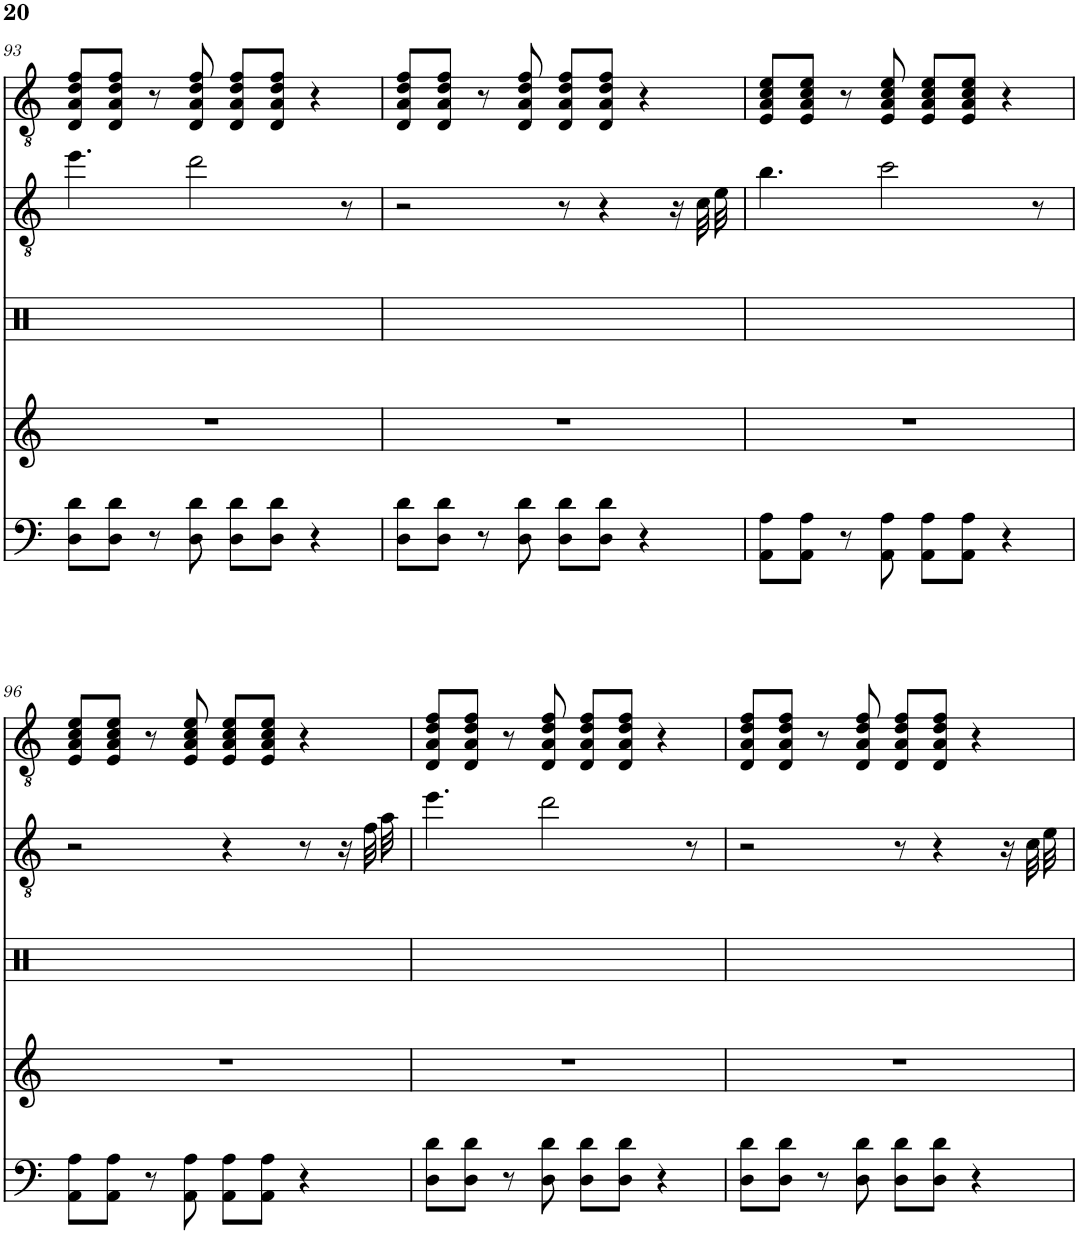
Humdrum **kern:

**kern	**kern	**kern	**kern	**kern
*part5	*part4	*part3	*part2	*part1
*staff5	*staff4	*staff3	*staff2	*staff1
*I"Voice	*I"Voice	*I"Voice	*I"Voice	*I"Voice
*I'V	*I'V	*I'V	*I'V	*I'V
!!LO:PB:g=z
*clefF4	*clefG2	*clefX	*clefGv2	*clefGv2
*k[]	*k[]	*k[]	*k[]	*k[]
*M4/4	*M4/4	*M4/4	*M4/4	*M4/4
=93	=93	=93	=93	=93
8D\ 8d\L	1r	1ryy	4.ee\	8D/ 8A/ 8d/ 8f/L
8D\ 8d\J	.	.	.	8D/ 8A/ 8d/ 8f/J
8r	.	.	.	8r
8D\ 8d\	.	.	2dd\	8D/ 8A/ 8d/ 8f/
8D\ 8d\L	.	.	.	8D/ 8A/ 8d/ 8f/L
8D\ 8d\J	.	.	.	8D/ 8A/ 8d/ 8f/J
4r	.	.	.	4r
.	.	.	8r	.
=94	=94	=94	=94	=94
8D\ 8d\L	1r	1ryy	2r	8D/ 8A/ 8d/ 8f/L
8D\ 8d\J	.	.	.	8D/ 8A/ 8d/ 8f/J
8r	.	.	.	8r
8D\ 8d\	.	.	.	8D/ 8A/ 8d/ 8f/
8D\ 8d\L	.	.	8r	8D/ 8A/ 8d/ 8f/L
8D\ 8d\J	.	.	4r	8D/ 8A/ 8d/ 8f/J
4r	.	.	.	4r
.	.	.	16r	.
.	.	.	32c\LLL	.
.	.	.	32e\JJJ	.
=95	=95	=95	=95	=95
8AA\ 8A\L	1r	1ryy	4.b\	8E/ 8A/ 8c/ 8e/L
8AA\ 8A\J	.	.	.	8E/ 8A/ 8c/ 8e/J
8r	.	.	.	8r
8AA\ 8A\	.	.	2cc\	8E/ 8A/ 8c/ 8e/
8AA\ 8A\L	.	.	.	8E/ 8A/ 8c/ 8e/L
8AA\ 8A\J	.	.	.	8E/ 8A/ 8c/ 8e/J
4r	.	.	.	4r
.	.	.	8r	.
!!LO:LB:g=z
=96	=96	=96	=96	=96
8AA\ 8A\L	1r	1ryy	2r	8E/ 8A/ 8c/ 8e/L
8AA\ 8A\J	.	.	.	8E/ 8A/ 8c/ 8e/J
8r	.	.	.	8r
8AA\ 8A\	.	.	.	8E/ 8A/ 8c/ 8e/
8AA\ 8A\L	.	.	4r	8E/ 8A/ 8c/ 8e/L
8AA\ 8A\J	.	.	.	8E/ 8A/ 8c/ 8e/J
4r	.	.	8r	4r
.	.	.	16r	.
.	.	.	32f\LLL	.
.	.	.	32a\JJJ	.
=97	=97	=97	=97	=97
8D\ 8d\L	1r	1ryy	4.ee\	8D/ 8A/ 8d/ 8f/L
8D\ 8d\J	.	.	.	8D/ 8A/ 8d/ 8f/J
8r	.	.	.	8r
8D\ 8d\	.	.	2dd\	8D/ 8A/ 8d/ 8f/
8D\ 8d\L	.	.	.	8D/ 8A/ 8d/ 8f/L
8D\ 8d\J	.	.	.	8D/ 8A/ 8d/ 8f/J
4r	.	.	.	4r
.	.	.	8r	.
=98	=98	=98	=98	=98
8D\ 8d\L	1r	1ryy	2r	8D/ 8A/ 8d/ 8f/L
8D\ 8d\J	.	.	.	8D/ 8A/ 8d/ 8f/J
8r	.	.	.	8r
8D\ 8d\	.	.	.	8D/ 8A/ 8d/ 8f/
8D\ 8d\L	.	.	8r	8D/ 8A/ 8d/ 8f/L
8D\ 8d\J	.	.	4r	8D/ 8A/ 8d/ 8f/J
4r	.	.	.	4r
.	.	.	16r	.
.	.	.	32c\LLL	.
.	.	.	32e\JJJ	.
=	=	=	=	=
*-	*-	*-	*-	*-
